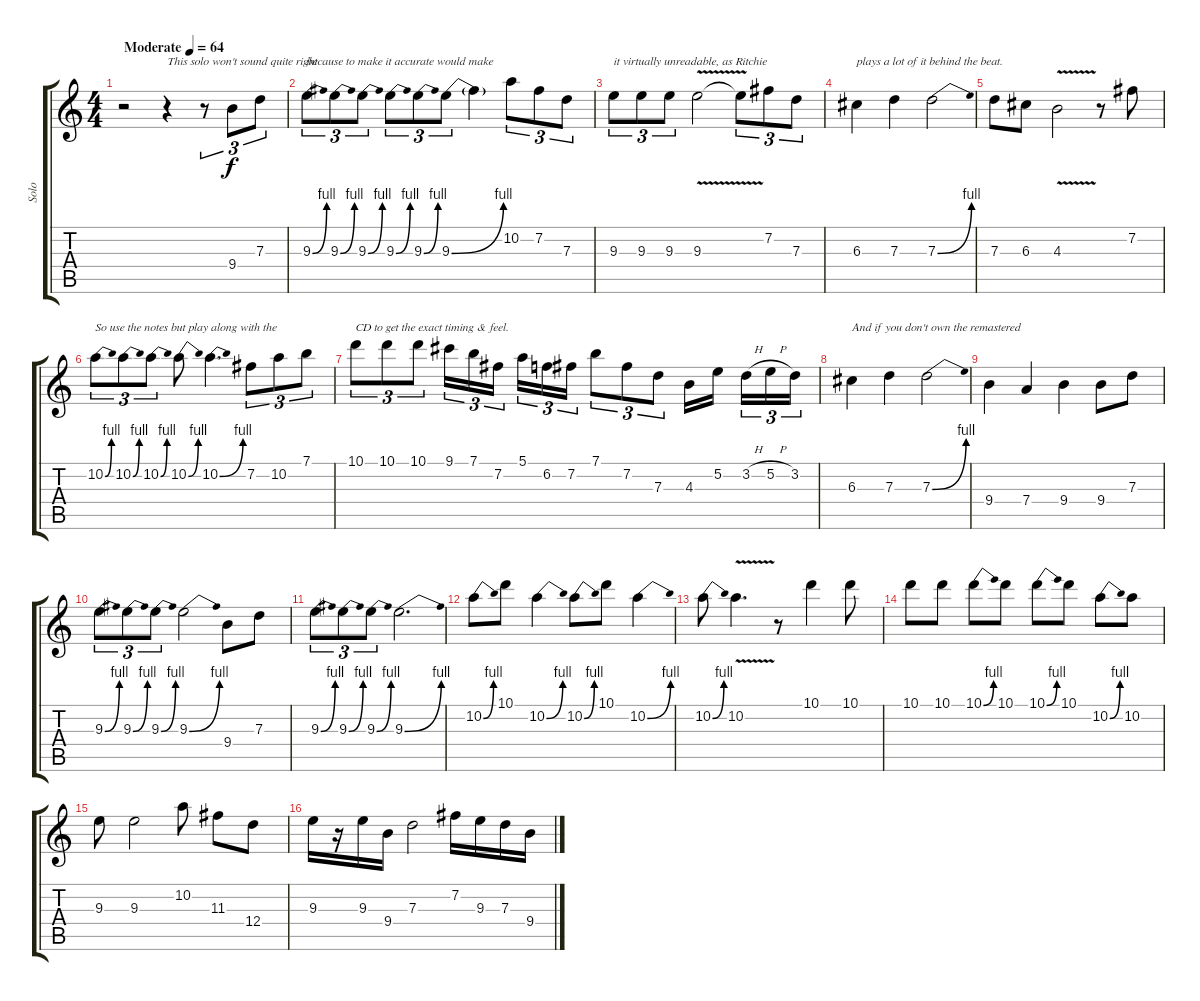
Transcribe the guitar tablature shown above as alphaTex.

\track ("Solo" "Solo") {instrument electricguitarclean}
\staff {score tabs}
\tuning (E4 B3 G3 D3 A2 E2) {hide}
\ts (4 4)
\tempo (64 "Moderate")
\clef g2
\ks c
r.2{dy f instrument electricguitarclean} r.4{txt "This solo won't sound quite right"} r.8{tu (3 2)} 9.4.8{tu (3 2)} 7.3.8{tu (3 2)} |
9.3{be (bend 0 0 60 4)}.8{tu (3 2) txt "because to make it accurate would make"} 9.3{be (bend 0 0 60 4)}.8{tu (3 2)} 9.3{be (bend 0 0 60 4)}.8{tu (3 2)} 9.3{be (bend 0 0 60 4)}.8{tu (3 2)} 9.3{be (bend 0 0 60 4)}.8{tu (3 2)} 9.3{be (bend 0 0 60 4)}.8{tu (3 2)} 9.3{t}.4 10.2.8{tu (3 2)} 7.2.8{tu (3 2)} 7.3.8{tu (3 2)} |
9.3.8{tu (3 2) txt "it virtually unreadable, as Ritchie "} 9.3.8{tu (3 2)} 9.3.8{tu (3 2)} 9.3{v}.2 9.3{t}.8{tu (3 2)} 7.2.8{tu (3 2)} 7.3.8{tu (3 2)} |
6.3.4{txt "plays a lot of it behind the beat."} 7.3.4 7.3{be (bend 0 0 60 4)}.2 |
7.3.8 6.3.8 4.3{v}.2 r.8 7.2.8 |
10.2{be (bend 0 0 60 4)}.8{tu (3 2) txt "So use the notes but play along with the"} 10.2{be (bend 0 0 60 4)}.8{tu (3 2)} 10.2{be (bend 0 0 60 4)}.8{tu (3 2)} 10.2{be (bend 0 0 60 4)}.8 10.2{be (bend 0 0 60 4)}.4{d} 7.2.8{tu (3 2)} 10.2.8{tu (3 2)} 7.1.8{tu (3 2)} |
10.1.8{tu (3 2) txt "CD to get the exact timing & feel."} 10.1.8{tu (3 2)} 10.1.8{tu (3 2)} 9.1.16{tu (3 2)} 7.1.16{tu (3 2)} 7.2.16{tu (3 2) beam splitsecondary} 5.1.16{tu (3 2)} 6.2.16{tu (3 2)} 7.2.16{tu (3 2)} 7.1.8{tu (3 2)} 7.2.8{tu (3 2)} 7.3.8{tu (3 2)} 4.3.16 5.2.16{beam splitsecondary} 3.2{h}.16{tu (3 2)} 5.2{h}.16{tu (3 2)} 3.2.16{tu (3 2)} |
6.3.4{txt "And if you don't own the remastered"} 7.3.4 7.3{be (bend 0 0 60 4)}.2 |
9.4.4 7.4.4 9.4.4 9.4.8 7.3.8 |
9.3{be (bend 0 0 60 4)}.8{tu (3 2) txt ""} 9.3{be (bend 0 0 60 4)}.8{tu (3 2)} 9.3{be (bend 0 0 60 4)}.8{tu (3 2)} 9.3{be (bend 0 0 60 4)}.2 9.4.8 7.3.8 |
9.3{be (bend 0 0 60 4)}.8{tu (3 2)} 9.3{be (bend 0 0 60 4)}.8{tu (3 2)} 9.3{be (bend 0 0 60 4)}.8{tu (3 2)} 9.3{be (bend 0 0 60 4)}.2{d} |
10.2{be (bend 0 0 60 4)}.8 10.1.8 10.2{be (bend 0 0 60 4)}.4 10.2{be (bend 0 0 60 4)}.8 10.1.8 10.2{be (bend 0 0 60 4)}.4 |
10.2{be (bend 0 0 60 4)}.8 10.2{v}.4{d} r.8 10.1.4 10.1.8 |
10.1.8 10.1.8 10.1{be (bend 0 0 60 4)}.8 10.1.8 10.1{be (bend 0 0 60 4)}.8 10.1.8 10.2{be (bend 0 0 60 4)}.8 10.2.8 |
9.3.8 9.3.2 10.2.8 11.3.8 12.4.8 |
9.3.16 r.16 9.3.16 9.4.16 7.3.2 7.2.16 9.3.16 7.3.16 9.4.16
